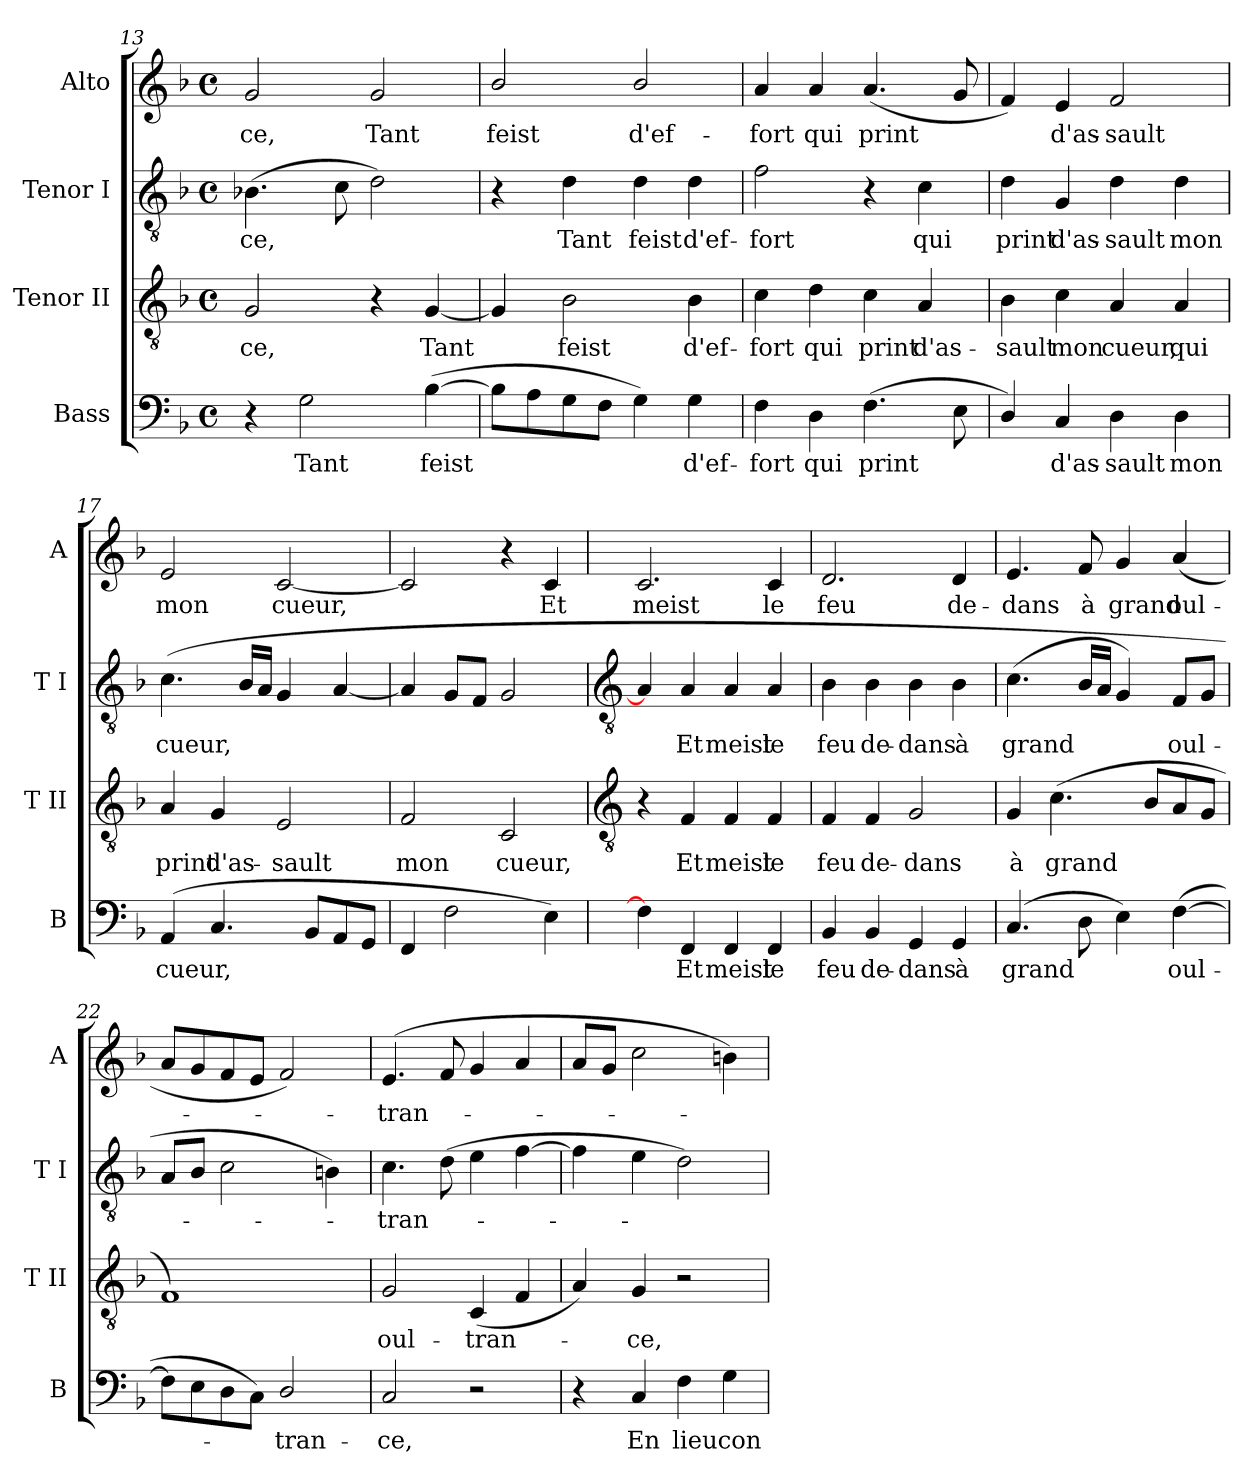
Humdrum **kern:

**kern	**text	**kern	**text	**kern	**text	**kern	**text
*part4	*part4	*part3	*part3	*part2	*part2	*part1	*part1
*staff4	*staff4	*staff3	*staff3	*staff2	*staff2	*staff1	*staff1
*I"Bass	*	*I"Tenor II	*	*I"Tenor I	*	*I"Alto	*
*I'B	*	*I'T II	*	*I'T I	*	*I'A	*
!!LO:LB:g=z
*clefF4	*	*clefGv2	*	*clefGv2	*	*clefG2	*
*k[b-]	*	*k[b-]	*	*k[b-]	*	*k[b-]	*
*F:	*	*F:	*	*F:	*	*F:	*
*M4/4	*	*M4/4	*	*M4/4	*	*M4/4	*
*met(c)	*	*met(c)	*	*met(c)	*	*met(c)	*
=13	=13	=13	=13	=13	=13	=13	=13
!	!	!	!LO:LY:b	!	!LO:LY:b	!	!LO:LY:b
4r	.	2G	ce,	(>4.B-X	-ce,	2g	ce,
!	!LO:LY:b	!	!	!	!	!	!
2G	Tant	.	.	.	.	.	.
.	.	.	.	8c	.	.	.
!	!	!	!	!	!	!	!LO:LY:b
.	.	4r	.	2d)	.	2g	Tant
!	!LO:LY:b	!	!LO:LY:b	!	!	!	!
(>[4B-	feist	[4G	Tant	.	.	.	.
=14	=14	=14	=14	=14	=14	=14	=14
!	!	!	!	!	!	!	!LO:LY:b
8B-L]	.	4G]	.	4r	.	2b-/	feist
8A	.	.	.	.	.	.	.
!	!	!	!LO:LY:b	!	!LO:LY:b	!	!
8G	.	2B-	feist	4d	Tant	.	.
8FJ	.	.	.	.	.	.	.
!	!	!	!	!	!LO:LY:b	!	!LO:LY:b
4G)	.	.	.	4d	feist	2b-/	d'ef-
!	!LO:LY:b	!	!LO:LY:b	!	!LO:LY:b	!	!
4G	d'ef-	4B-	d'ef-	4d	d'ef-	.	.
=15	=15	=15	=15	=15	=15	=15	=15
!	!LO:LY:b	!	!LO:LY:b	!	!LO:LY:b	!	!LO:LY:b
4F	-fort	4c	-fort	2f	-fort	4a	-fort
!	!LO:LY:b	!	!LO:LY:b	!	!	!	!LO:LY:b
4D	qui	4d	qui	.	.	4a	qui
!	!LO:LY:b	!	!LO:LY:b	!	!	!	!LO:LY:b
(>4.F	print	4c	print	4r	.	(<4.a	print
!	!	!	!LO:LY:b	!	!LO:LY:b	!	!
.	.	4A	d'as-	4c	qui	.	.
8E	.	.	.	.	.	8g	.
=16	=16	=16	=16	=16	=16	=16	=16
!	!	!	!LO:LY:b	!	!LO:LY:b	!	!
4D/)	.	4B-	-sault	4d	print	4f)	.
!	!LO:LY:b	!	!LO:LY:b	!	!LO:LY:b	!	!LO:LY:b
4C	d'as-	4c	mon	4G	d'as-	4e	d'as-
!	!LO:LY:b	!	!LO:LY:b	!	!LO:LY:b	!	!LO:LY:b
4D	-sault	4A	cueur,	4d	-sault	2f	-sault
!	!LO:LY:b	!	!LO:LY:b	!	!LO:LY:b	!	!
4D	mon	4A	qui	4d	mon	.	.
=17	=17	=17	=17	=17	=17	=17	=17
!	!LO:LY:b	!	!LO:LY:b	!	!LO:LY:b	!	!LO:LY:b
(<4AA	cueur,	4A	print	(<4.c	cueur,	2e	mon
!	!	!	!LO:LY:b	!	!	!	!
4.C	.	4G	d'as-	.	.	.	.
.	.	.	.	16B-LL	.	.	.
.	.	.	.	16AJJ	.	.	.
!	!	!	!LO:LY:b	!	!	!	!LO:LY:b
.	.	2E	-sault	4G	.	[2c	cueur,
8BB-L	.	.	.	.	.	.	.
8AA	.	.	.	[4A	.	.	.
8GGJ	.	.	.	.	.	.	.
=18	=18	=18	=18	=18	=18	=18	=18
!	!	!	!LO:LY:b	!	!	!	!
4FF	.	2F	mon	4A]	.	2c]	.
2F	.	.	.	8GL	.	.	.
.	.	.	.	8FJ	.	.	.
!	!	!	!LO:LY:b	!	!	!	!
.	.	2C	cueur,	2G	.	4r	.
!	!	!	!	!	!	!	!LO:LY:b
4E)	.	.	.	.	.	4c	Et
!!LO:LB:g=z
=19	=19	=19	=19	=19	=19	=19	=19
*	*	*clefGv2	*	*clefGv2	*	*	*
!	!	!	!	!	!	!	!LO:LY:b
4F]	.	4r	.	4A]	.	2.c	meist
!	!LO:LY:b	!	!LO:LY:b	!	!LO:LY:b	!	!
4FF	Et	4F	Et	4A	Et	.	.
!	!LO:LY:b	!	!LO:LY:b	!	!LO:LY:b	!	!
4FF	meist	4F	meist	4A	meist	.	.
!	!LO:LY:b	!	!LO:LY:b	!	!LO:LY:b	!	!LO:LY:b
4FF	le	4F	le	4A	le	4c	le
=20	=20	=20	=20	=20	=20	=20	=20
!	!LO:LY:b	!	!LO:LY:b	!	!LO:LY:b	!	!LO:LY:b
4BB-	feu	4F	feu	4B-	feu	2.d	feu
!	!LO:LY:b	!	!LO:LY:b	!	!LO:LY:b	!	!
4BB-	de-	4F	de-	4B-	de-	.	.
!	!LO:LY:b	!	!LO:LY:b	!	!LO:LY:b	!	!
4GG	-dans	2G	-dans	4B-	-dans	.	.
!	!LO:LY:b	!	!	!	!LO:LY:b	!	!LO:LY:b
4GG	à	.	.	4B-	à	4d	de-
=21	=21	=21	=21	=21	=21	=21	=21
!	!LO:LY:b	!	!LO:LY:b	!	!LO:LY:b	!	!LO:LY:b
(>4.C	grand	4G	à	(<4.c	grand	4.e	-dans
!	!	!	!LO:LY:b	!	!	!	!
.	.	(<4.c	grand	.	.	.	.
!	!	!	!	!	!	!	!LO:LY:b
8D	.	.	.	16B-LL	.	8f	à
.	.	.	.	16AJJ	.	.	.
!	!	!	!	!	!	!	!LO:LY:b
4E)	.	.	.	4G)	.	4g	grand
.	.	8B-L	.	.	.	.	.
!	!LO:LY:b	!	!	!	!LO:LY:b	!	!LO:LY:b
(>[4F	oul-	8A	.	8FL	oul-	(<4a	oul-
.	.	8GJ	.	8GJ	.	.	.
=22	=22	=22	=22	=22	=22	=22	=22
8FL]	.	1F)	.	8AL	.	8aL	.
8E	.	.	.	8B-J	.	8g	.
8D	.	.	.	2c	.	8f	.
8CJ)	.	.	.	.	.	8eJ	.
!	!LO:LY:b	!	!	!	!	!	!
2D/	tran-	.	.	.	.	2f)	.
.	.	.	.	4Bn)	.	.	.
=23	=23	=23	=23	=23	=23	=23	=23
!	!LO:LY:b	!	!LO:LY:b	!	!LO:LY:b	!	!LO:LY:b
2C	-ce,	2G	oul-	4.c	tran-	(<4.e	tran-
.	.	.	.	(>8d	.	8f	.
!	!	!	!LO:LY:b	!	!	!	!
2r	.	(<4C	-tran-	4e	.	4g	.
.	.	4F	.	[4f	.	4a	.
=24	=24	=24	=24	=24	=24	=24	=24
4r	.	4A)	.	4f]	.	8aL	.
.	.	.	.	.	.	8gJ	.
!	!LO:LY:b	!	!LO:LY:b	!	!	!	!
4C	En	4G	ce,	4e	.	2cc	.
!	!LO:LY:b	!	!	!	!	!	!
4F	lieu	2r	.	2d)	.	.	.
!	!LO:LY:b	!	!	!	!	!	!
4G	con-	.	.	.	.	4bn)	.
=	=	=	=	=	=	=	=
*-	*-	*-	*-	*-	*-	*-	*-
